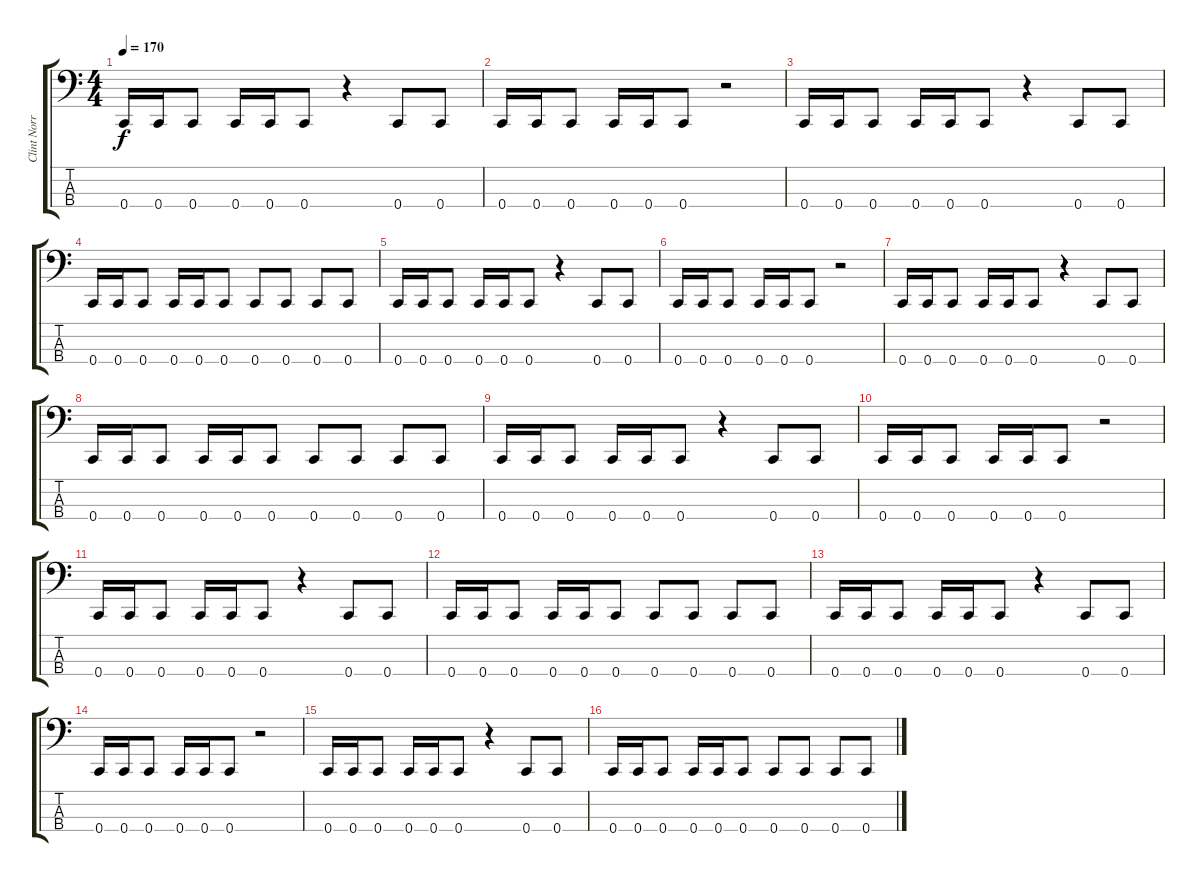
\track ("Clint Norris" "Clint Norr") {instrument electricbasspick}
\staff {score tabs}
\tuning (F2 C2 G1 C1) {hide}
\ts (4 4)
\tempo 172
\tempo 170
\clef f4
\ks c
0.4.16{dy f} 0.4.16 0.4.8 0.4.16 0.4.16 0.4.8 r.4 0.4.8 0.4.8 |
0.4.16 0.4.16 0.4.8 0.4.16 0.4.16 0.4.8 r.2 |
0.4.16 0.4.16 0.4.8 0.4.16 0.4.16 0.4.8 r.4 0.4.8 0.4.8 |
0.4.16 0.4.16 0.4.8 0.4.16 0.4.16 0.4.8 0.4.8 0.4.8 0.4.8 0.4.8 |
0.4.16 0.4.16 0.4.8 0.4.16 0.4.16 0.4.8 r.4 0.4.8 0.4.8 |
0.4.16 0.4.16 0.4.8 0.4.16 0.4.16 0.4.8 r.2 |
0.4.16 0.4.16 0.4.8 0.4.16 0.4.16 0.4.8 r.4 0.4.8 0.4.8 |
0.4.16 0.4.16 0.4.8 0.4.16 0.4.16 0.4.8 0.4.8 0.4.8 0.4.8 0.4.8 |
0.4.16 0.4.16 0.4.8 0.4.16 0.4.16 0.4.8 r.4 0.4.8 0.4.8 |
0.4.16 0.4.16 0.4.8 0.4.16 0.4.16 0.4.8 r.2 |
0.4.16 0.4.16 0.4.8 0.4.16 0.4.16 0.4.8 r.4 0.4.8 0.4.8 |
0.4.16 0.4.16 0.4.8 0.4.16 0.4.16 0.4.8 0.4.8 0.4.8 0.4.8 0.4.8 |
0.4.16 0.4.16 0.4.8 0.4.16 0.4.16 0.4.8 r.4 0.4.8 0.4.8 |
0.4.16 0.4.16 0.4.8 0.4.16 0.4.16 0.4.8 r.2 |
0.4.16 0.4.16 0.4.8 0.4.16 0.4.16 0.4.8 r.4 0.4.8 0.4.8 |
0.4.16 0.4.16 0.4.8 0.4.16 0.4.16 0.4.8 0.4.8 0.4.8 0.4.8 0.4.8
